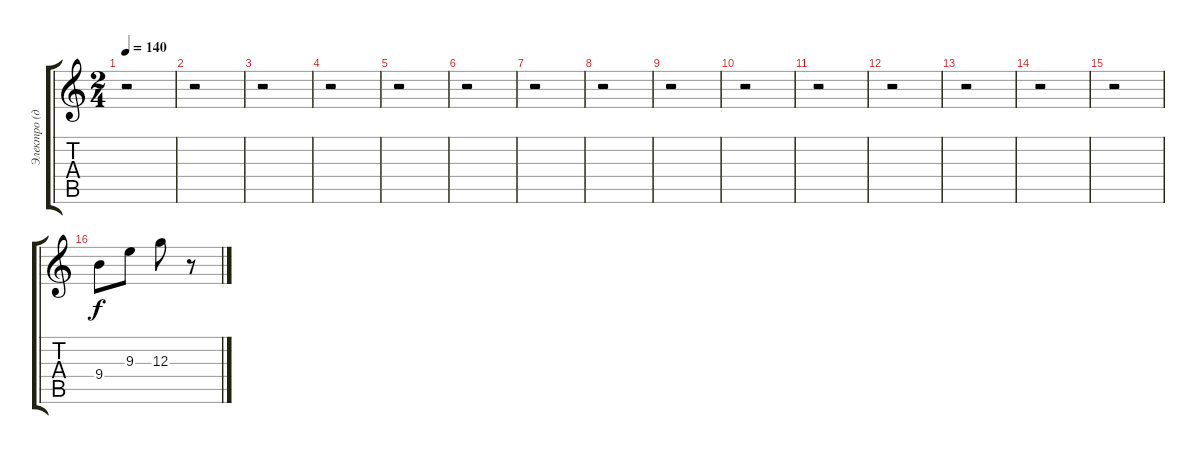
\track ("Электро (дисторшн)" "Электро (д") {instrument distortionguitar}
\staff {score tabs}
\tuning (E4 B3 G3 D3 A2 E2) {hide}
\ts (2 4)
\tempo 140
\clef g2
\ks c
r.2{dy f} |
r.2 |
r.2 |
r.2 |
r.2 |
r.2 |
r.2 |
r.2 |
r.2 |
r.2 |
r.2 |
r.2 |
r.2 |
r.2 |
r.2 |
9.4.8{balance 8} 9.3.8 12.3.8 r.8
